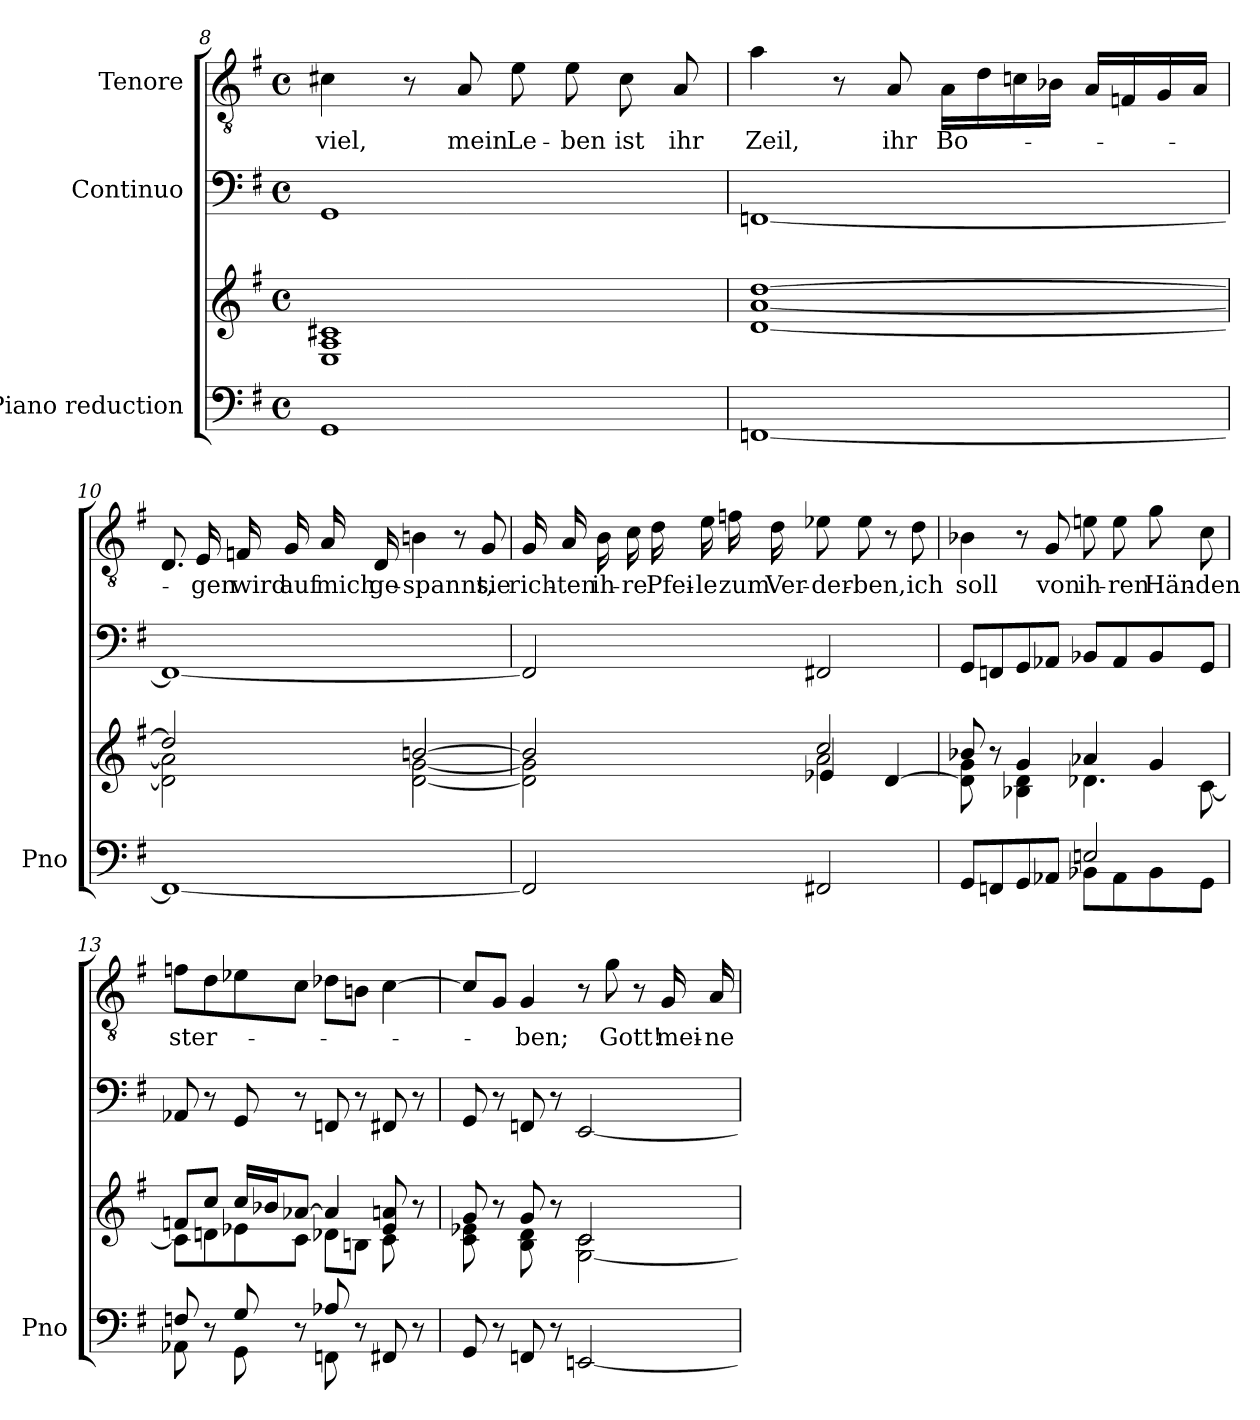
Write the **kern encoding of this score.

**kern	**kern	**kern	**kern	**text
*part3	*part3	*part2	*part1	*part1
*staff4	*staff3	*staff2	*staff1	*staff1
*I"Piano reduction	*	*I"Continuo	*I"Tenore	*
*I'Pno	*	*	*	*
*clefF4	*clefG2	*clefF4	*clefGv2	*
*k[f#]	*k[f#]	*k[f#]	*k[f#]	*
*M4/4	*M4/4	*M4/4	*M4/4	*
*met(c)	*met(c)	*met(c)	*met(c)	*
=8	=8	=8	=8	=8
!	!	!	!	!LO:LY:b
1GG	1E 1A 1c#X	1GG	4c#X\	viel,
.	.	.	8r	.
!	!	!	!	!LO:LY:b
.	.	.	8A/	mein
!	!	!	!	!LO:LY:b
.	.	.	8e\	Le-
!	!	!	!	!LO:LY:b
.	.	.	8e\	-ben
!	!	!	!	!LO:LY:b
.	.	.	8c#\	ist
!	!	!	!	!LO:LY:b
.	.	.	8A/	ihr
=9	=9	=9	=9	=9
*	*^	*	*	*
!	!	!	!	!	!LO:LY:b
[1FFn	[1dd	[1d [1a	[1FFn	4a\	Zeil,
.	.	.	.	8r	.
!	!	!	!	!	!LO:LY:b
.	.	.	.	8A/	ihr
!	!	!	!	!	!LO:LY:b
.	.	.	.	16A\LL	Bo-
.	.	.	.	16d\	.
.	.	.	.	16cn\	.
.	.	.	.	16B-X\JJ	.
.	.	.	.	16A/LL	.
.	.	.	.	16Fn/	.
.	.	.	.	16G/	.
.	.	.	.	16A/JJ	.
!!LO:LB:g=z
=10	=10	=10	=10	=10	=10
1FF_	2dd/]	2d\] 2a\]	1FF_	8.D/	.
!	!	!	!	!	!LO:LY:b
.	.	.	.	16E/	-gen
!	!	!	!	!	!LO:LY:b
.	.	.	.	16Fn/	wird
!	!	!	!	!	!LO:LY:b
.	.	.	.	16G/	auf
!	!	!	!	!	!LO:LY:b
.	.	.	.	16A/	mich
!	!	!	!	!	!LO:LY:b
.	.	.	.	16D/	ge-
!	!	!	!	!	!LO:LY:b
.	[2bn/	[2d\ [2g\	.	4Bn\	-spannt,
.	.	.	.	8r	.
!	!	!	!	!	!LO:LY:b
.	.	.	.	8G/	sie
=11	=11	=11	=11	=11	=11
*	*	*^	*	*	*
!	!	!	!	!	!	!LO:LY:b
2FF/]	2b/]	2d\] 2g\]	2ryy	2FF/]	16G/	rich-
!	!	!	!	!	!	!LO:LY:b
.	.	.	.	.	16A/	-ten
!	!	!	!	!	!	!LO:LY:b
.	.	.	.	.	16B\	ih-
!	!	!	!	!	!	!LO:LY:b
.	.	.	.	.	16c\	-re
!	!	!	!	!	!	!LO:LY:b
.	.	.	.	.	16d\	Pfei-
!	!	!	!	!	!	!LO:LY:b
.	.	.	.	.	16e\	-le
!	!	!	!	!	!	!LO:LY:b
.	.	.	.	.	16fn\	zum
!	!	!	!	!	!	!LO:LY:b
.	.	.	.	.	16d\	Ver-
!	!	!	!	!	!	!LO:LY:b
2FF#X/	2cc/	2a\	4e-X/	2FF#X/	8e-X\	-der-
!	!	!	!	!	!	!LO:LY:b
.	.	.	.	.	8e-\	-ben,
.	.	.	[<4d/	.	8r	.
!	!	!	!	!	!	!LO:LY:b
.	.	.	.	.	8d\	ich
*	*	*v	*v	*	*	*
!!LO:PB:g=z
=12	=12	=12	=12	=12	=12
*^	*	*	*	*	*
!	!	!	!	!	!	!LO:LY:b
8GG/L	2ryy	8b-X/	8d\] 8g\	8GG/L	4B-X\	soll
8FFn/	.	8r	8ryy	8FFn/	.	.
8GG/	.	4g/	4B-X\ 4d\	8GG/	8r	.
!	!	!	!	!	!	!LO:LY:b
8AA-X/J	.	.	.	8AA-X/J	8G/	von
!	!	!	!	!	!	!LO:LY:b
2En/	8BB-X\L	4a-X/	4.d-X\	8BB-X/L	8en\	ih-
!	!	!	!	!	!	!LO:LY:b
.	8AA-\	.	.	8AA-/	8e\	-ren
!	!	!	!	!	!	!LO:LY:b
.	8BB-\	4g/	.	8BB-/	8g\	Hän-
!	!	!	!	!	!	!LO:LY:b
.	8GG\J	.	[8c\	8GG/J	8c\	-den
=13	=13	=13	=13	=13	=13	=13
!	!	!	!	!	!	!LO:LY:b
8Fn/	8AA-X\	8fn/L	8c\L]	8AA-X/	8fn\L	ster-
8r	8ryy	8cc/J	8dn\	8r	8d\	.
8G/	8GG\	16cc/LL	8e-X\	8GG/	8e-X\	.
.	.	16b-X/J	.	.	.	.
8r	8ryy	[8a-X/J	8c\J	8r	8c\J	.
8A-X/	8FFn\	4a-/]	8d-X\L	8FFn/	8d-X\L	.
8r	8ryy	.	8Bn\J	8r	8Bn\J	.
8FF#X/	8ryy	8e-/ 8an/	8c\	8FF#X/	[4c\	.
8r	8ryy	8r	8ryy	8r	.	.
*v	*v	*	*	*	*	*
=14	=14	=14	=14	=14	=14
8GG/	8g/	8c\ 8e-X\	8GG/	8c/L]	.
8r	8r	8ryy	8r	8G/J	.
!	!	!	!	!	!LO:LY:b
8FFn/	8g/	8B\ 8d\	8FFn/	4G/	-ben;
8r	8r	8ryy	8r	.	.
[2EEn/	2c/	[2G\ 2c\	[2EE/	8r	.
!	!	!	!	!	!LO:LY:b
.	.	.	.	8g\	Gott!
.	.	.	.	8r	.
!	!	!	!	!	!LO:LY:b
.	.	.	.	16G/	mei-
!	!	!	!	!	!LO:LY:b
.	.	.	.	16A/	-ne
*	*v	*v	*	*	*
=	=	=	=	=
*-	*-	*-	*-	*-
